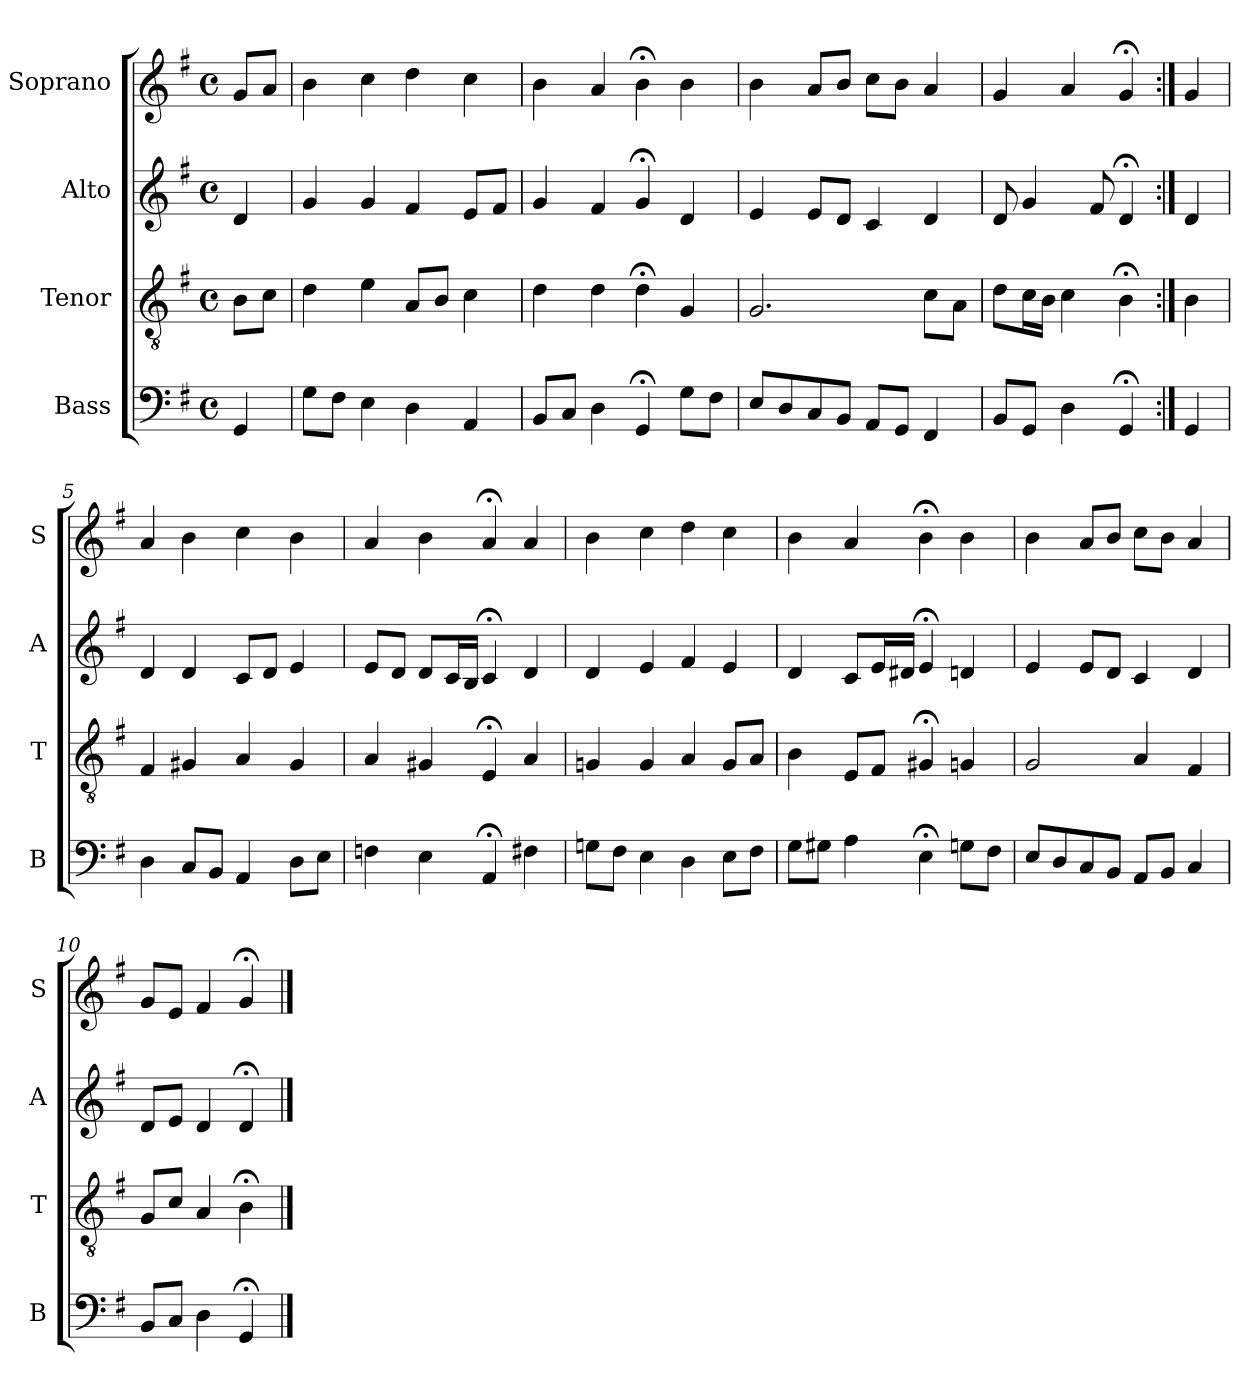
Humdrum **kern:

**kern	**kern	**kern	**kern
*part4	*part3	*part2	*part1
*staff4	*staff3	*staff2	*staff1
*I"Bass	*I"Tenor	*I"Alto	*I"Soprano
*I'B	*I'T	*I'A	*I'S
*clefF4	*clefGv2	*clefG2	*clefG2
*k[f#]	*k[f#]	*k[f#]	*k[f#]
*G:	*G:	*G:	*G:
*M4/4	*M4/4	*M4/4	*M4/4
*met(c)	*met(c)	*met(c)	*met(c)
*MM100	*MM100	*MM100	*MM100
=	=	=	=
4GG	8BL	4d	8gL
.	8cJ	.	8aJ
=1	=1	=1	=1
8GL	4d	4g	4b
8F#J	.	.	.
4E	4e	4g	4cc
4D	8AL	4f#	4dd
.	8BJ	.	.
4AA	4c	8eL	4cc
.	.	8f#J	.
=2	=2	=2	=2
8BBL	4d	4g	4b
8CJ	.	.	.
4D	4d	4f#	4a
4GG;<	4d;<	4g;<	4b;<
8GL	4G	4d	4b
8F#J	.	.	.
=3	=3	=3	=3
8EL	2.G	4e	4b
8D	.	.	.
8C	.	8eL	8aL
8BBJ	.	8dJ	8bJ
8AAL	.	4c	8ccL
8GGJ	.	.	8bJ
4FF#	8cL	4d	4a
.	8AJ	.	.
=4	=4	=4	=4
8BBL	8dL	8d	4g
8GGJ	16cL	4g	.
.	16BJJ	.	.
4D	4c	.	4a
.	.	8f#	.
4GG;<	4B;<	4d;<	4g;<
=:|!	=:|!	=:|!	=:|!
4GG	4B	4d	4g
=5	=5	=5	=5
4D	4F#	4d	4a
8CL	4G#X	4d	4b
8BBJ	.	.	.
4AA	4A	8cL	4cc
.	.	8dJ	.
8DiL	4G#i	4ei	4bi
8EJ	.	.	.
=6	=6	=6	=6
4Fn	4A	8eL	4a
.	.	8dJ	.
4E	4G#X	8dL	4b
.	.	16cL	.
.	.	16BJJ	.
4AA;<	4E;<	4c;<	4a;<
4F#X	4A	4d	4a
=7	=7	=7	=7
8GnL	4Gn	4d	4b
8F#J	.	.	.
4E	4G	4e	4cc
4D	4A	4f#	4dd
8EL	8GL	4e	4cc
8F#J	8AJ	.	.
=8	=8	=8	=8
8GL	4B	4d	4b
8G#XJ	.	.	.
4A	8EL	8cL	4a
.	8F#J	16eL	.
.	.	16d#XJJ	.
4E;<	4G#X;<	4e;<	4b;<
8GnL	4Gn	4dn	4b
8F#J	.	.	.
=9	=9	=9	=9
8EL	2G	4e	4b
8D	.	.	.
8C	.	8eL	8aL
8BBJ	.	8dJ	8bJ
8AAL	4A	4c	8ccL
8BBJ	.	.	8bJ
4Ci	4F#i	4di	4ai
=10	=10	=10	=10
8BBL	8GL	8dL	8gL
8CJ	8cJ	8eJ	8eJ
4D	4A	4d	4f#
4GG;<	4B;<	4d;<	4g;<
==	==	==	==
*-	*-	*-	*-
